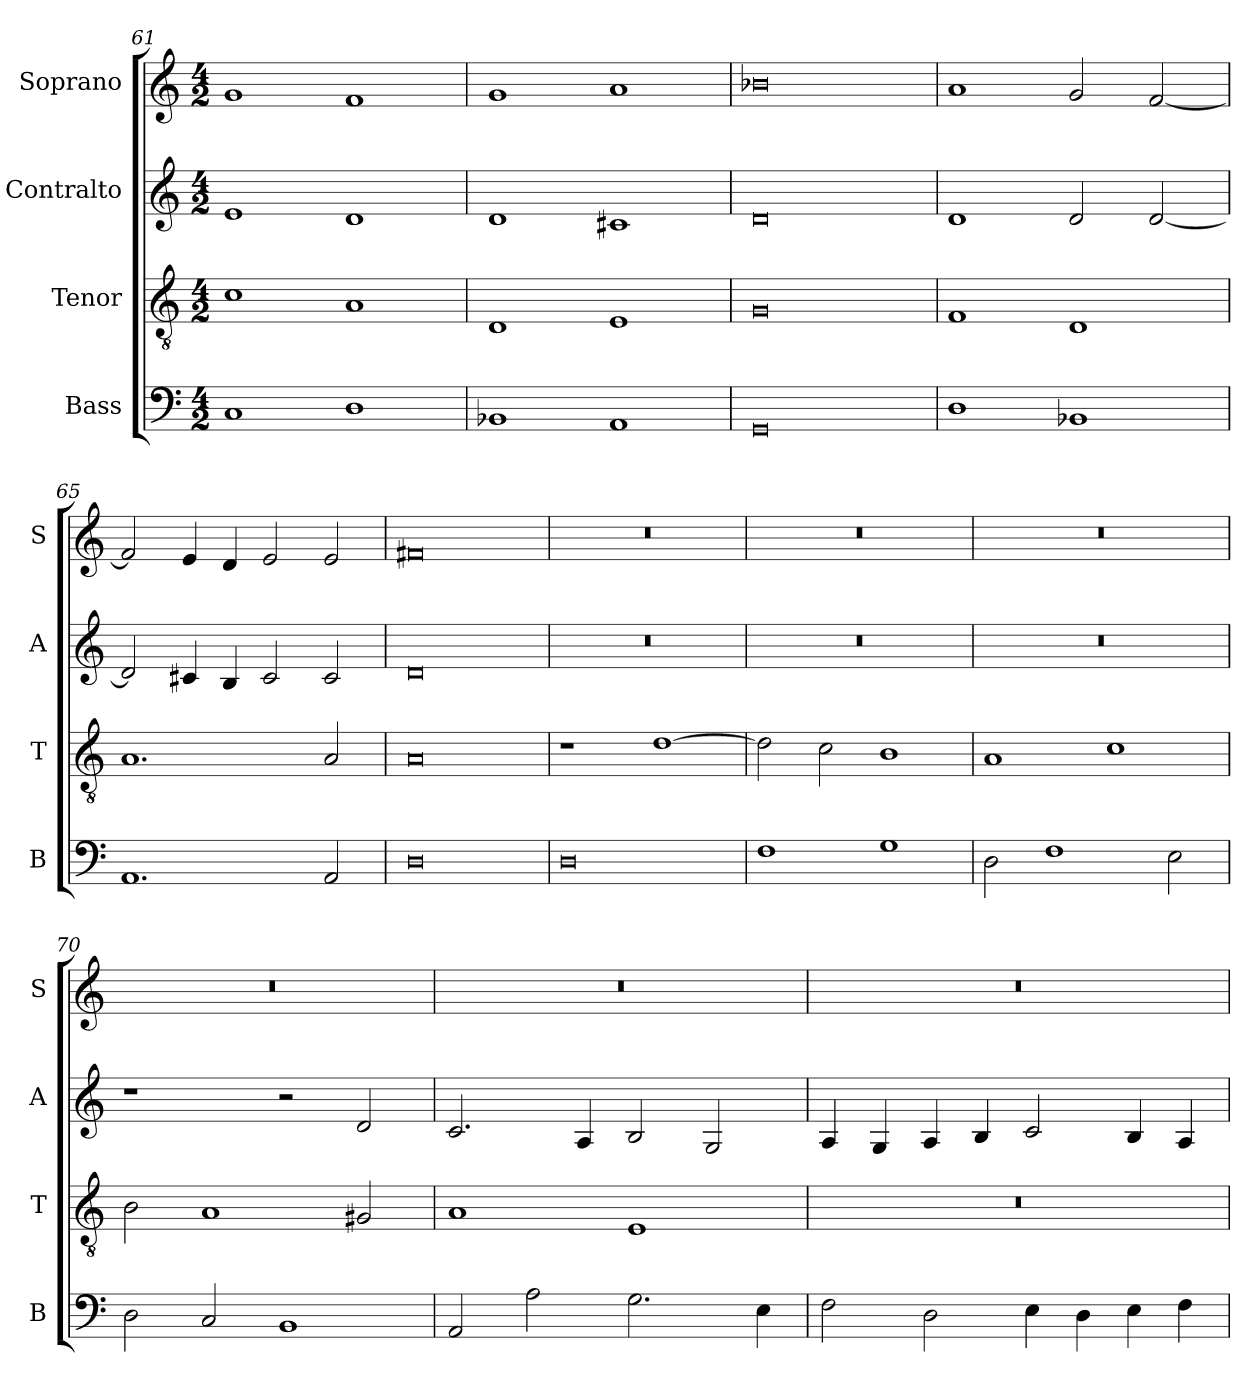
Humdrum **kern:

**kern	**kern	**kern	**kern
*part4	*part3	*part2	*part1
*staff4	*staff3	*staff2	*staff1
*I"Bass	*I"Tenor	*I"Contralto	*I"Soprano
*I'B	*I'T	*I'A	*I'S
*clefF4	*clefGv2	*clefG2	*clefG2
*k[]	*k[]	*k[]	*k[]
*D:dor	*D:dor	*D:dor	*D:dor
*M4/2	*M4/2	*M4/2	*M4/2
=61	=61	=61	=61
1C	1c	1e	1g
1D	1A	1d	1f
=62	=62	=62	=62
1BB-X	1D	1d	1g
1AA	1E	1c#X	1a
=63	=63	=63	=63
0GG	0G	0d	0b-X
=64	=64	=64	=64
1D	1F	1d	1a
1BB-X	1D	2d	2g
.	.	[2d	[2f
=65	=65	=65	=65
1.AA	1.A	2d]	2f]
.	.	4c#X	4e
.	.	4B	4d
.	.	2c#	2e
2AA	2A	2c#	2e
=66	=66	=66	=66
0D	0A	0d	0f#X
=67	=67	=67	=67
0D	1r	0r	0r
.	[1d	.	.
=68	=68	=68	=68
1F	2d]	0r	0r
.	2c	.	.
1G	1B	.	.
=69	=69	=69	=69
2D	1A	0r	0r
1F	.	.	.
.	1c	.	.
2E	.	.	.
=70	=70	=70	=70
2D	2B	1r	0r
2C	1A	.	.
1BB	.	2r	.
.	2G#X	2d	.
=71	=71	=71	=71
2AA	1A	2.c	0r
2A	.	.	.
.	.	4A	.
2.G	1E	2B	.
.	.	2G	.
4E	.	.	.
=72	=72	=72	=72
2F	0r	4A	0r
.	.	4G	.
2D	.	4A	.
.	.	4B	.
4E	.	2c	.
4D	.	.	.
4E	.	4B	.
4F	.	4A	.
=	=	=	=
*-	*-	*-	*-
